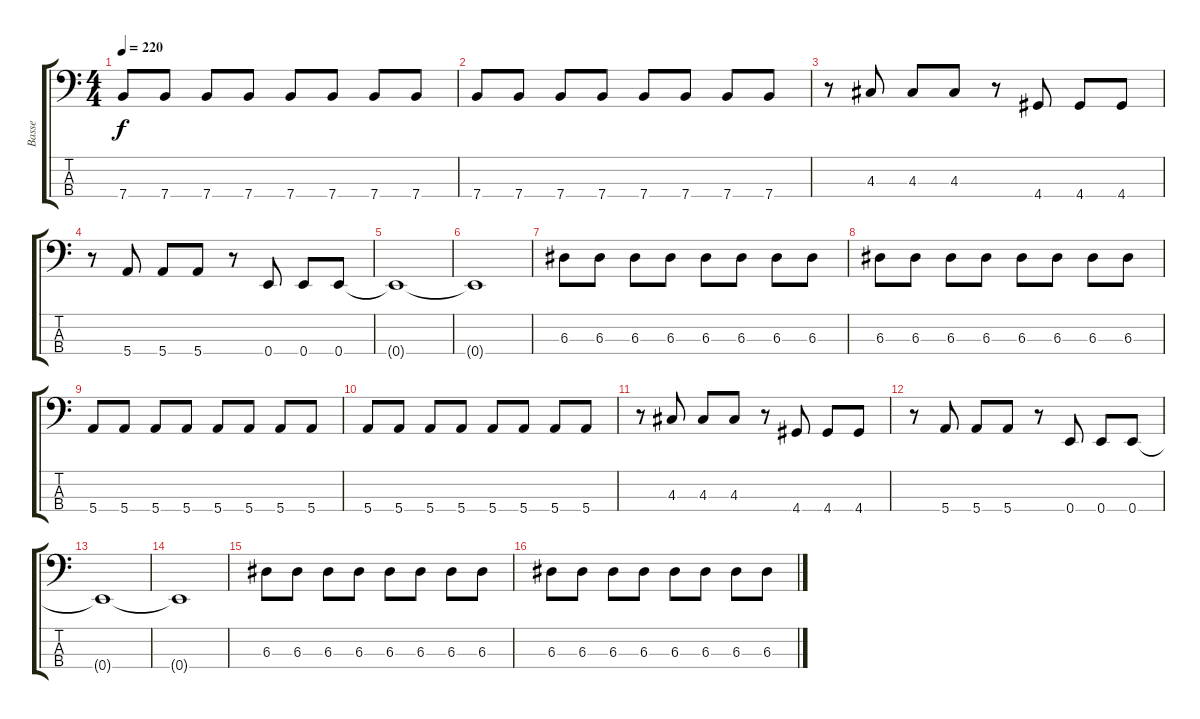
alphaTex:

\track ("Basse" "Basse") {instrument electricbasspick}
\staff {score tabs}
\tuning (G2 D2 A1 E1) {hide}
\ts (4 4)
\tempo 220
\clef f4
\ks c
7.4{t}.8{dy f} 7.4.8 7.4.8 7.4.8 7.4.8 7.4.8 7.4.8 7.4.8 |
7.4.8 7.4.8 7.4.8 7.4.8 7.4.8 7.4.8 7.4.8 7.4.8 |
r.8 4.3.8 4.3.8 4.3.8 r.8 4.4.8 4.4.8 4.4.8 |
r.8 5.4.8 5.4.8 5.4.8 r.8 0.4.8 0.4.8 0.4.8 |
0.4{t}.1 |
0.4{t}.1 |
6.3.8 6.3.8 6.3.8 6.3.8 6.3.8 6.3.8 6.3.8 6.3.8 |
6.3.8 6.3.8 6.3.8 6.3.8 6.3.8 6.3.8 6.3.8 6.3.8 |
5.4.8 5.4.8 5.4.8 5.4.8 5.4.8 5.4.8 5.4.8 5.4.8 |
5.4.8 5.4.8 5.4.8 5.4.8 5.4.8 5.4.8 5.4.8 5.4.8 |
r.8 4.3.8 4.3.8 4.3.8 r.8 4.4.8 4.4.8 4.4.8 |
r.8 5.4.8 5.4.8 5.4.8 r.8 0.4.8 0.4.8 0.4.8 |
0.4{t}.1 |
0.4{t}.1 |
6.3.8 6.3.8 6.3.8 6.3.8 6.3.8 6.3.8 6.3.8 6.3.8 |
6.3.8 6.3.8 6.3.8 6.3.8 6.3.8 6.3.8 6.3.8 6.3.8
